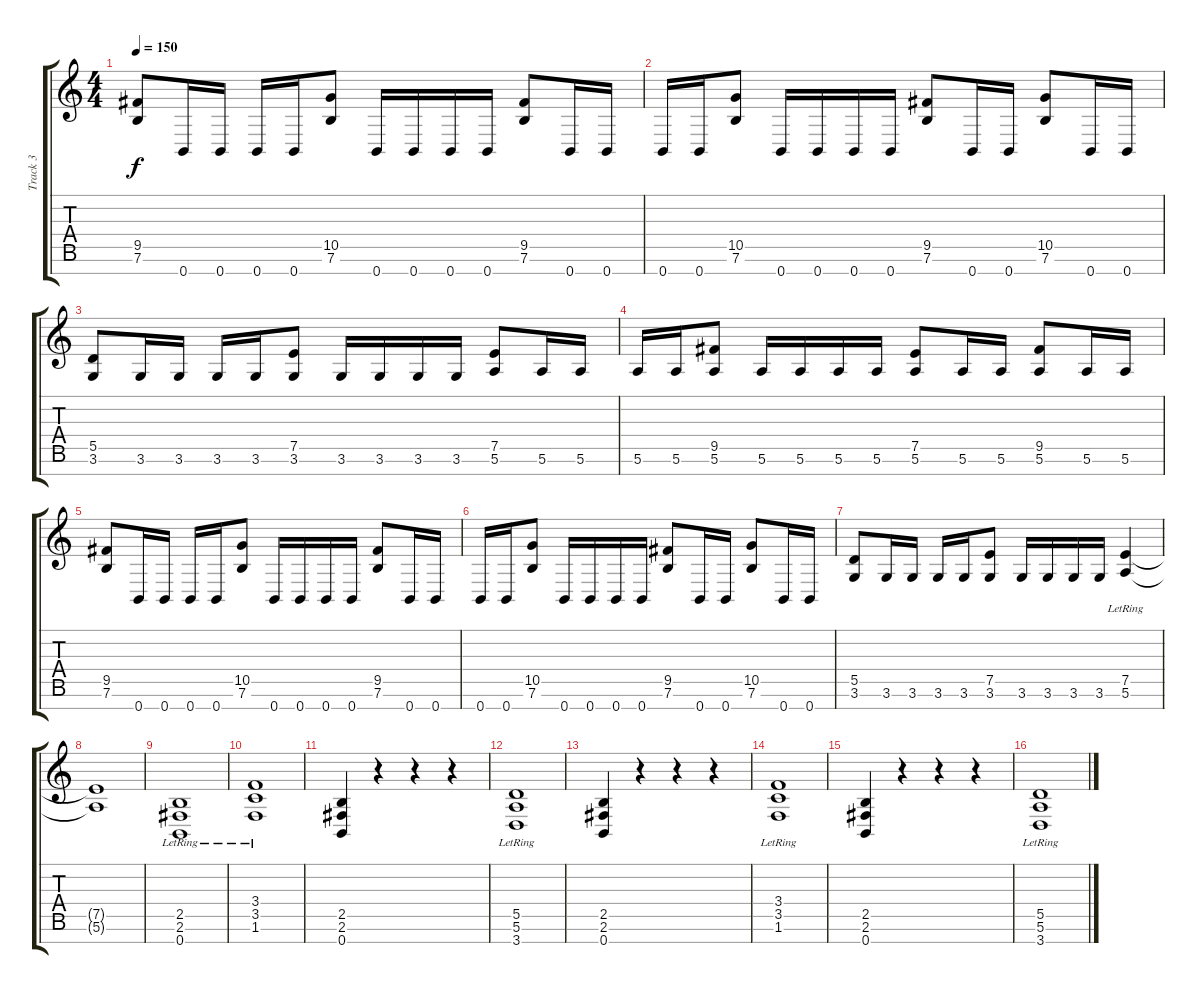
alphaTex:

\track ("Track 3" "Track 3") {instrument overdrivenguitar}
\staff {score tabs}
\tuning (E4 B3 G3 D3 A2 E2 B1) {hide}
\ts (4 4)
\tempo 150
\clef g2
\ks c
(9.5 7.6).8{dy f} 0.7.16 0.7.16 0.7.16 0.7.16 (10.5 7.6).8 0.7.16 0.7.16 0.7.16 0.7.16 (9.5 7.6).8 0.7.16 0.7.16 |
0.7.16 0.7.16 (10.5 7.6).8 0.7.16 0.7.16 0.7.16 0.7.16 (9.5 7.6).8 0.7.16 0.7.16 (10.5 7.6).8 0.7.16 0.7.16 |
(5.5 3.6).8 3.6.16 3.6.16 3.6.16 3.6.16 (7.5 3.6).8 3.6.16 3.6.16 3.6.16 3.6.16 (7.5 5.6).8 5.6.16 5.6.16 |
5.6.16 5.6.16 (9.5 5.6).8 5.6.16 5.6.16 5.6.16 5.6.16 (7.5 5.6).8 5.6.16 5.6.16 (9.5 5.6).8 5.6.16 5.6.16 |
(9.5 7.6).8 0.7.16 0.7.16 0.7.16 0.7.16 (10.5 7.6).8 0.7.16 0.7.16 0.7.16 0.7.16 (9.5 7.6).8 0.7.16 0.7.16 |
0.7.16 0.7.16 (10.5 7.6).8 0.7.16 0.7.16 0.7.16 0.7.16 (9.5 7.6).8 0.7.16 0.7.16 (10.5 7.6).8 0.7.16 0.7.16 |
(5.5 3.6).8 3.6.16 3.6.16 3.6.16 3.6.16 (7.5 3.6).8 3.6.16 3.6.16 3.6.16 3.6.16 (7.5{lr} 5.6{lr}).4 |
(7.5{t} 5.6{t}).1 |
(2.5 2.6{lr} 0.7).1 |
(3.4{lr} 3.5 1.6).1 |
(2.5 2.6 0.7).4 r.4 r.4 r.4 |
(5.5 5.6{lr} 3.7).1 |
(2.5 2.6 0.7).4 r.4 r.4 r.4 |
(3.4 3.5 1.6{lr}).1 |
(2.5 2.6 0.7).4 r.4 r.4 r.4 |
(5.5 5.6{lr} 3.7).1
